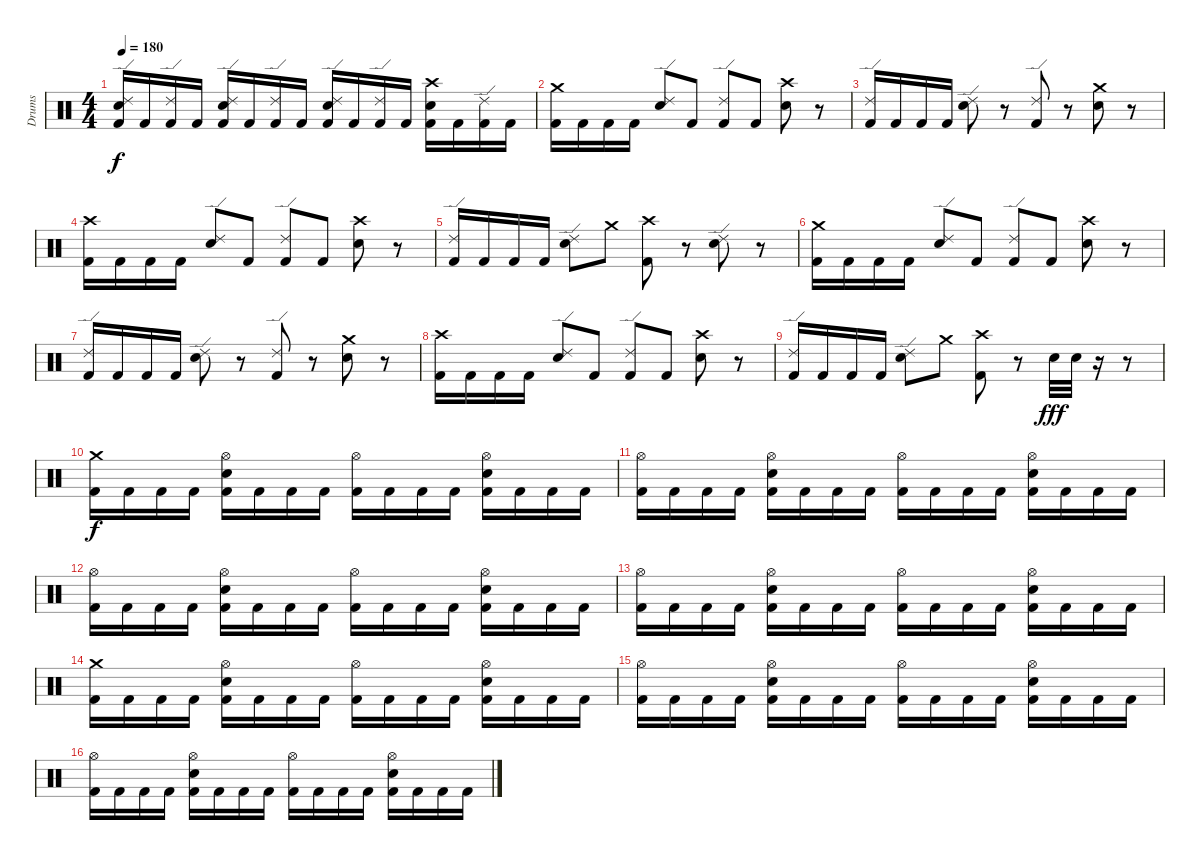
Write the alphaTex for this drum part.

\track ("Drums" "Drums") {instrument percussion}
\staff {score}
\articulation defaults
\ts (4 4)
\tempo 180
\clef neutral
\ks c
("Ride (edge) 2" "Snare (hit) 2" "Kick (hit) 2").16{dy f} "Kick (hit) 2".16 ("Ride (edge) 2" "Kick (hit) 2").16 "Kick (hit) 2".16 ("Ride (edge) 2" "Snare (hit) 2" "Kick (hit) 2").16 "Kick (hit) 2".16 ("Ride (edge) 2" "Kick (hit) 2").16 "Kick (hit) 2".16 ("Ride (edge) 2" "Snare (hit) 2" "Kick (hit) 2").16 "Kick (hit) 2".16 ("Ride (edge) 2" "Kick (hit) 2").16 "Kick (hit) 2".16 ("Crash high (hit)" "Snare (hit) 2" "Kick (hit) 2").16 "Kick (hit) 2".16 ("Ride (edge) 2" "Kick (hit) 2").16 "Kick (hit) 2".16 |
("Crash medium (hit)" "Kick (hit) 2").16 "Kick (hit) 2".16 "Kick (hit) 2".16 "Kick (hit) 2".16 ("Ride (edge) 2" "Snare (hit) 2").8 "Kick (hit) 2".8 ("Ride (edge) 2" "Kick (hit) 2").8 "Kick (hit) 2".8 ("Crash high (hit)" "Snare (hit) 2").8 r.8 |
("Ride (edge) 2" "Kick (hit) 2").16 "Kick (hit) 2".16 "Kick (hit) 2".16 "Kick (hit) 2".16 ("Ride (edge) 2" "Snare (hit) 2").8 r.8 ("Ride (edge) 2" "Kick (hit) 2").8 r.8 ("Crash medium (hit)" "Snare (hit) 2").8 r.8 |
("Crash high (hit)" "Kick (hit) 2").16 "Kick (hit) 2".16 "Kick (hit) 2".16 "Kick (hit) 2".16 ("Ride (edge) 2" "Snare (hit) 2").8 "Kick (hit) 2".8 ("Ride (edge) 2" "Kick (hit) 2").8 "Kick (hit) 2".8 ("Crash high (hit)" "Snare (hit) 2").8 r.8 |
("Ride (edge) 2" "Kick (hit) 2").16 "Kick (hit) 2".16 "Kick (hit) 2".16 "Kick (hit) 2".16 ("Ride (edge) 2" "Snare (hit) 2").8 "Crash medium (hit)".8 ("Crash high (hit)" "Kick (hit) 2").8 r.8 ("Ride (edge) 2" "Snare (hit) 2").8 r.8 |
("Crash medium (hit)" "Kick (hit) 2").16 "Kick (hit) 2".16 "Kick (hit) 2".16 "Kick (hit) 2".16 ("Ride (edge) 2" "Snare (hit) 2").8 "Kick (hit) 2".8 ("Ride (edge) 2" "Kick (hit) 2").8 "Kick (hit) 2".8 ("Crash high (hit)" "Snare (hit) 2").8 r.8 |
("Ride (edge) 2" "Kick (hit) 2").16 "Kick (hit) 2".16 "Kick (hit) 2".16 "Kick (hit) 2".16 ("Ride (edge) 2" "Snare (hit) 2").8 r.8 ("Ride (edge) 2" "Kick (hit) 2").8 r.8 ("Crash medium (hit)" "Snare (hit) 2").8 r.8 |
("Crash high (hit)" "Kick (hit) 2").16 "Kick (hit) 2".16 "Kick (hit) 2".16 "Kick (hit) 2".16 ("Ride (edge) 2" "Snare (hit) 2").8 "Kick (hit) 2".8 ("Ride (edge) 2" "Kick (hit) 2").8 "Kick (hit) 2".8 ("Crash high (hit)" "Snare (hit) 2").8 r.8 |
("Ride (edge) 2" "Kick (hit) 2").16 "Kick (hit) 2".16 "Kick (hit) 2".16 "Kick (hit) 2".16 ("Ride (edge) 2" "Snare (hit) 2").8 "Crash medium (hit)".8 ("Crash high (hit)" "Kick (hit) 2").8 r.8 "Snare (hit) 2".32{dy fff} "Snare (hit) 2".32 r.16 r.8 |
("Crash medium (hit)" "Kick (hit) 2").16{dy f} "Kick (hit) 2".16 "Kick (hit) 2".16 "Kick (hit) 2".16 ("Hi-Hat (open)" "Snare (hit) 2" "Kick (hit) 2").16 "Kick (hit) 2".16 "Kick (hit) 2".16 "Kick (hit) 2".16 ("Hi-Hat (open)" "Kick (hit) 2").16 "Kick (hit) 2".16 "Kick (hit) 2".16 "Kick (hit) 2".16 ("Hi-Hat (open)" "Snare (hit) 2" "Kick (hit) 2").16 "Kick (hit) 2".16 "Kick (hit) 2".16 "Kick (hit) 2".16 |
("Hi-Hat (open)" "Kick (hit) 2").16 "Kick (hit) 2".16 "Kick (hit) 2".16 "Kick (hit) 2".16 ("Hi-Hat (open)" "Snare (hit) 2" "Kick (hit) 2").16 "Kick (hit) 2".16 "Kick (hit) 2".16 "Kick (hit) 2".16 ("Hi-Hat (open)" "Kick (hit) 2").16 "Kick (hit) 2".16 "Kick (hit) 2".16 "Kick (hit) 2".16 ("Hi-Hat (open)" "Snare (hit) 2" "Kick (hit) 2").16 "Kick (hit) 2".16 "Kick (hit) 2".16 "Kick (hit) 2".16 |
("Hi-Hat (open)" "Kick (hit) 2").16 "Kick (hit) 2".16 "Kick (hit) 2".16 "Kick (hit) 2".16 ("Hi-Hat (open)" "Snare (hit) 2" "Kick (hit) 2").16 "Kick (hit) 2".16 "Kick (hit) 2".16 "Kick (hit) 2".16 ("Hi-Hat (open)" "Kick (hit) 2").16 "Kick (hit) 2".16 "Kick (hit) 2".16 "Kick (hit) 2".16 ("Hi-Hat (open)" "Snare (hit) 2" "Kick (hit) 2").16 "Kick (hit) 2".16 "Kick (hit) 2".16 "Kick (hit) 2".16 |
("Hi-Hat (open)" "Kick (hit) 2").16 "Kick (hit) 2".16 "Kick (hit) 2".16 "Kick (hit) 2".16 ("Hi-Hat (open)" "Snare (hit) 2" "Kick (hit) 2").16 "Kick (hit) 2".16 "Kick (hit) 2".16 "Kick (hit) 2".16 ("Hi-Hat (open)" "Kick (hit) 2").16 "Kick (hit) 2".16 "Kick (hit) 2".16 "Kick (hit) 2".16 ("Hi-Hat (open)" "Snare (hit) 2" "Kick (hit) 2").16 "Kick (hit) 2".16 "Kick (hit) 2".16 "Kick (hit) 2".16 |
("Crash medium (hit)" "Kick (hit) 2").16 "Kick (hit) 2".16 "Kick (hit) 2".16 "Kick (hit) 2".16 ("Hi-Hat (open)" "Snare (hit) 2" "Kick (hit) 2").16 "Kick (hit) 2".16 "Kick (hit) 2".16 "Kick (hit) 2".16 ("Hi-Hat (open)" "Kick (hit) 2").16 "Kick (hit) 2".16 "Kick (hit) 2".16 "Kick (hit) 2".16 ("Hi-Hat (open)" "Snare (hit) 2" "Kick (hit) 2").16 "Kick (hit) 2".16 "Kick (hit) 2".16 "Kick (hit) 2".16 |
("Hi-Hat (open)" "Kick (hit) 2").16 "Kick (hit) 2".16 "Kick (hit) 2".16 "Kick (hit) 2".16 ("Hi-Hat (open)" "Snare (hit) 2" "Kick (hit) 2").16 "Kick (hit) 2".16 "Kick (hit) 2".16 "Kick (hit) 2".16 ("Hi-Hat (open)" "Kick (hit) 2").16 "Kick (hit) 2".16 "Kick (hit) 2".16 "Kick (hit) 2".16 ("Hi-Hat (open)" "Snare (hit) 2" "Kick (hit) 2").16 "Kick (hit) 2".16 "Kick (hit) 2".16 "Kick (hit) 2".16 |
("Hi-Hat (open)" "Kick (hit) 2").16 "Kick (hit) 2".16 "Kick (hit) 2".16 "Kick (hit) 2".16 ("Hi-Hat (open)" "Snare (hit) 2" "Kick (hit) 2").16 "Kick (hit) 2".16 "Kick (hit) 2".16 "Kick (hit) 2".16 ("Hi-Hat (open)" "Kick (hit) 2").16 "Kick (hit) 2".16 "Kick (hit) 2".16 "Kick (hit) 2".16 ("Hi-Hat (open)" "Snare (hit) 2" "Kick (hit) 2").16 "Kick (hit) 2".16 "Kick (hit) 2".16 "Kick (hit) 2".16
